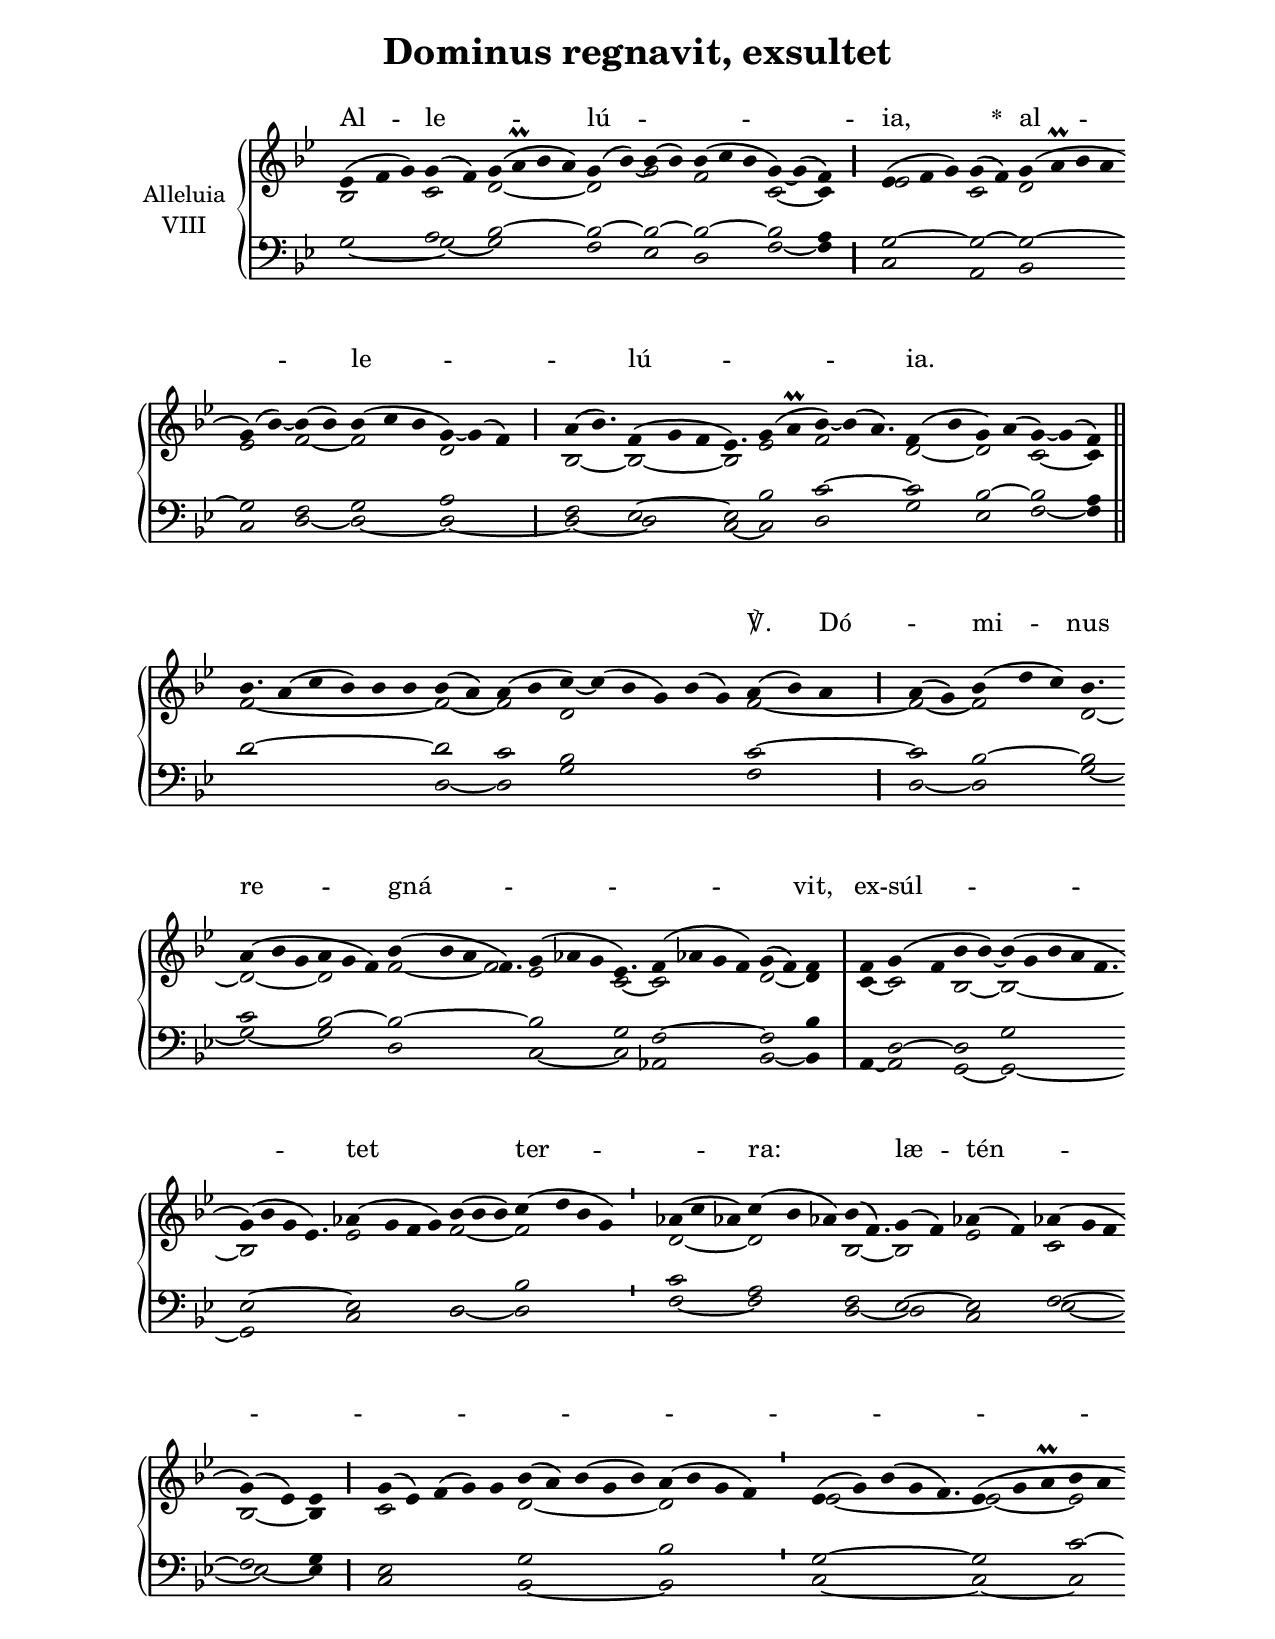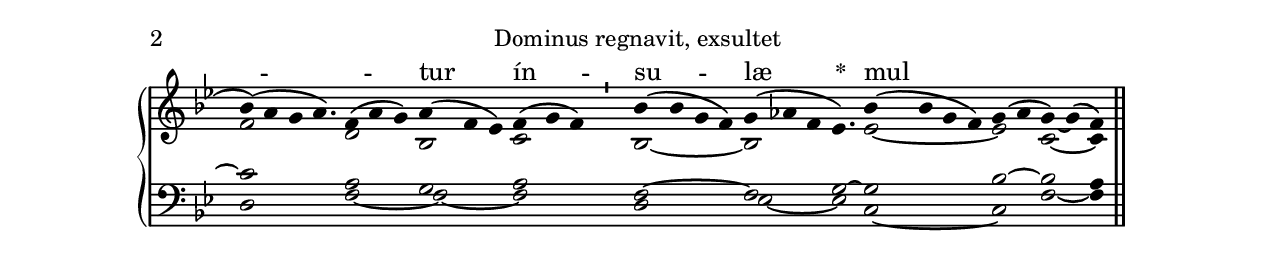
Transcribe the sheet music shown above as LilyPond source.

\version "2.18"
\include "gregorian.ly"
\include "noh2.ily"


%Page reference: page i.128
%(volume.page)

global = {
 \key f \mixolydian
 \cadenzaOn 
}

\header {
  title = \markup \center-column {"Dominus regnavit, exsultet" \vspace #1 }
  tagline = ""
  composer = ""
}

\paper {
 #(include-special-characters)
  oddHeaderMarkup = \markup \fill-line {
    \line {}
    \center-column {
      \on-the-fly #first-page     " "
      \on-the-fly #not-first-page "Dominus regnavit, exsultet"
    }
    \line { \on-the-fly #print-page-number-check-first \fromproperty #'page:page-number-string }
  }
  evenHeaderMarkup = \markup \fill-line {
    \line { \on-the-fly #print-page-number-check-first \fromproperty #'page:page-number-string }
    \center-column { "Dominus regnavit, exsultet" }
    \line {}
  }
}

chantText = \lyricmode {
Al -- le -- _ lú -- _ ia, _ 
\set stanza = " * " 
al -- le -- _ lú -- _ ia. _ 
_ _ _ _ _ _ _ ℣. 
Dó -- _ mi -- nus re -- gná -- _ _ _ vit, 
ex -- súl -- tet _ ter -- _ ra: _ 
læ -- tén -- _ _ _ _ _ _ _ _ _ _ _ _ tur 
ín -- su -- læ 
\set stanza = " * " mul -- _ tæ. _ _ _ _ _ _ _ _ _ _ _ _ }

chantMusic = {
\tieDown   ees'4 ( f'4 g'4) g'4 ( f'4) g'4 ( a'\prall bes'4 a'4) g'4 ( bes'4) ~ bes'4 ( bes'4) bes'4 ( c''4 bes'4 g'4) ~ g'4 ( f'4) \divisioMaior
 ees'4 ( f'4 g'4) g'4 ( f'4) g'4 ( a'\prall bes'4 a'4 \forceBreak
) g'4 ( bes'4) ~ bes'4 ( bes'4) bes'4 ( c''4 bes'4 g'4) ~ g'4 ( f'4) \divisioMaior
 a'4 ( bes'4.) f'4 ( g'4 f'4 ees'4.) g'4 ( a'\prall bes'4) ~ bes'4 ( a'4.) f'4 ( bes'4 g'4) a'4 ( g'4) ~ g'4 ( f'4) \finalis \forceBreak

 bes'4. a'4 ( c''4 bes'4) bes'4 bes'4 bes'4 ( a'4) a'4 ( bes'4 c''4) ~ c''4 ( bes'4 g'4) bes'4 ( g'4) a'4 ( bes'4) a'4 \divisioMaior
 a'4 ( g'4) bes'4 ( d''4 c''4) bes'4. \forceBreak
 a'4 ( bes'4 g'4 a'4 g'4 f'4) bes'4 ( bes'4 a'4 f'4.)  g'4 ( aes'4 g'4 ees'4.) f'4 ( aes'4 g'4 f'4) g'4 ( f'4) f'4 \divisioMaxima
 f'4 g'4 ( f'4 bes'4 bes'4) ~ bes'4 ( g'4 bes'4 a'4 f'4. \forceBreak
) g'4 ( bes'4 g'4 ees'4.)  aes'4 ( g'4 f'4 g'4) bes'4 ( bes'4 bes'4) c''4 ( d''4 bes'4 g'4) \divisioMinima
 aes'4 ( c''4 aes'4) c''4 ( bes'4 aes'4) bes'4 ( f'4.)  g'4 ( f'4) aes'4 ( f'4) aes'4 ( g'4 f'4 \forceBreak
) g'4 ( ees'4) ees'4 \divisioMaior
 g'4 ( ees'4) f'4 ( g'4) g'4  bes'4 ( a'4) bes'4 ( g'4 bes'4) a'4 ( bes'4 g'4 f'4) \divisioMinima
 ees'4 ( g'4) bes'4 ( g'4 f'4.) ees'4 ( g'4 a'\prall bes'4 a'4 \forceBreak
) bes'4 ( a'4 g'4 a'4.) f'4 ( a'4 g'4) a'4 ( f'4 ees'4) f'4 ( g'4 f'4) \divisioMinima
  bes'4 ( bes'4 g'4 f'4) g'4 ( aes'4 f'4 ees'4.)  bes'4 ( bes'4 g'4 f'4) g'4 ( a'4 g'4) ~ g'4 ( f'4) \finalis

}

altoMusic = {
bes2*3/2 c'2 d'2*4/2 ~ d'2 g'2 f'2*3/2 c'2 ~ c'4 \divisioMaior
ees'2*3/2 c'2 d'2*4/2 ees'2 f'2 ~ f'2*3/2 d'2*3/2 \divisioMaior
bes2*5/4 ~ bes2*3/2 ~ bes2*3/4 ees'2 f'2*7/4 d'2 ~ d'2 c'2 ~ c'4 \finalis
f'2*13/4 ~ f'2 ~ f'2 d'2*6/2 f'2*3/2 ~ \divisioMaior
f'2 ~ f'2*3/2 d'2*3/4 ~ d'2*3/2 ~ d'2*3/2 f'2*3/2 ~ f'2*3/4 ees'2*3/2 c'2*3/4 ~ c'2*4/2 d'2 ~ d'4 \divisioMaxima
c'4 ~ c'2 bes2 ~ bes2*11/4 ~ bes2*9/4 ees'2*4/2 f'2*3/2 ~ f'2*4/2 \divisioMinima
d'2*3/2 ~ d'2*3/2 bes2*5/4 ~ bes2 ees'2 c'2*3/2 bes2 ~ bes4 \divisioMaior
c'2*5/2 d'2*5/2 ~ d'2*4/2 \divisioMinima
ees'2*11/4 ~ ees'2*3/2 ~ ees'2 f'2*9/4 d'2*3/2 bes2*3/2 c'2*3/2 bes2*4/2 ~ bes2*9/4 ees'2*4/2 ~ ees'2 c'2 ~ c'4 \finalis
}

tenorMusic = {
r2*3/2 a2 bes2*4/2 ~ bes2 ~ bes2 ~ bes2*3/2 ~ bes2 a4 \divisioMaior
g2*3/2 ~ g2 ~ g2*4/2 ~ g2 f2 g2*3/2 a2*3/2 \divisioMaior
f2*5/4 ees2*3/2 ~ ees2*3/4 bes2 c'2*7/4 ~ c'2 bes2 ~ bes2 a4 \finalis
d'2*13/4 ~ d'2 c'2 bes2*6/2 c'2*3/2 ~ \divisioMaior
c'2 bes2*3/2 ~ bes2*3/4 c'2*3/2 bes2*3/2 ~ bes2*9/4 ~ bes2*3/2 g2*3/4 f2*4/2 ~ f2 bes4 \divisioMaxima
r4 d2 ~ d2 g2*11/4 ees2*9/4 ~ ees2*4/2 d2*3/2 bes2*4/2 \divisioMinima
c'2*3/2 a2*3/2 f2*5/4 ees2 ~ ees2 f2*3/2 ~ f2 g4 \divisioMaior
ees2*5/2 g2*5/2 bes2*4/2 \divisioMinima
g2*11/4 ~ g2*3/2 c'2 ~ c'2*9/4 a2*3/2 g2*3/2 a2*3/2 f2*4/2 ~ f2*3/2 g2*3/4 ~ g2*4/2 bes2 ~ bes2 a4 \finalis
}

bassMusic = {
g2*3/2 ~ g2 ~ g2*4/2 f2 ees2 d2*3/2 f2 ~ f4 \divisioMaior
c2*3/2 a,2 bes,2*4/2 c2 d2 ~ d2*3/2 ~ d2*3/2 ~ \divisioMaior
d2*5/4 ~ d2*3/2 c2*3/4 ~ c2 d2*7/4 g2 ees2 f2 ~ f4 \finalis
r2*13/4 d2 ~ d2 g2*6/2 f2*3/2 \divisioMaior
d2 ~ d2*3/2 g2*3/4 ~ g2*3/2 ~ g2*3/2 d2*9/4 c2*3/2 ~ c2*3/4 aes,2*4/2 bes,2 ~ bes,4 \divisioMaxima
a,4 ~ a,2 g,2 ~ g,2*11/4 ~ g,2*9/4 c2*4/2 d2*3/2 ~ d2*4/2 \divisioMinima
f2*3/2 ~ f2*3/2 d2*5/4 ~ d2 c2 ees2*3/2 ~ ees2 ~ ees4 \divisioMaior
c2*5/2 bes,2*5/2 ~ bes,2*4/2 \divisioMinima
c2*11/4 ~ c2*3/2 ~ c2 d2*9/4 f2*3/2 ~ f2*3/2 ~ f2*3/2 d2*4/2 ees2*3/2 ~ ees2*3/4 c2*4/2 ~ c2 f2 ~ f4 \finalis
}

voiceLines = {
\voiceLineStyle


}

\score{
  <<
    \new GrandStaff <<
      \set GrandStaff.autoBeaming = ##f
      \set GrandStaff.instrumentName = \markup \center-column {
        "Alleluia"
        "VIII"
      }
      \new Staff = up <<
        \new Voice = "chant" {
          \voiceOne \global \chantMusic
        }
        \new Voice {
          \voiceTwo \global \altoMusic
        }
      >>

      \new Staff = down <<
        \clef bass
        \new Voice {
          \voiceOne \global \tenorMusic
        }
        \new Voice {
          \voiceTwo \global \bassMusic
        }
	\new Voice {
        \voiceThree \global \voiceLines
        }
      >>
    >>
    \new Lyrics \lyricsto chant {
      \chantText
    }
  >>
  \layout{
  }
  \midi{
    \tempo 4 = 125
  }
}
